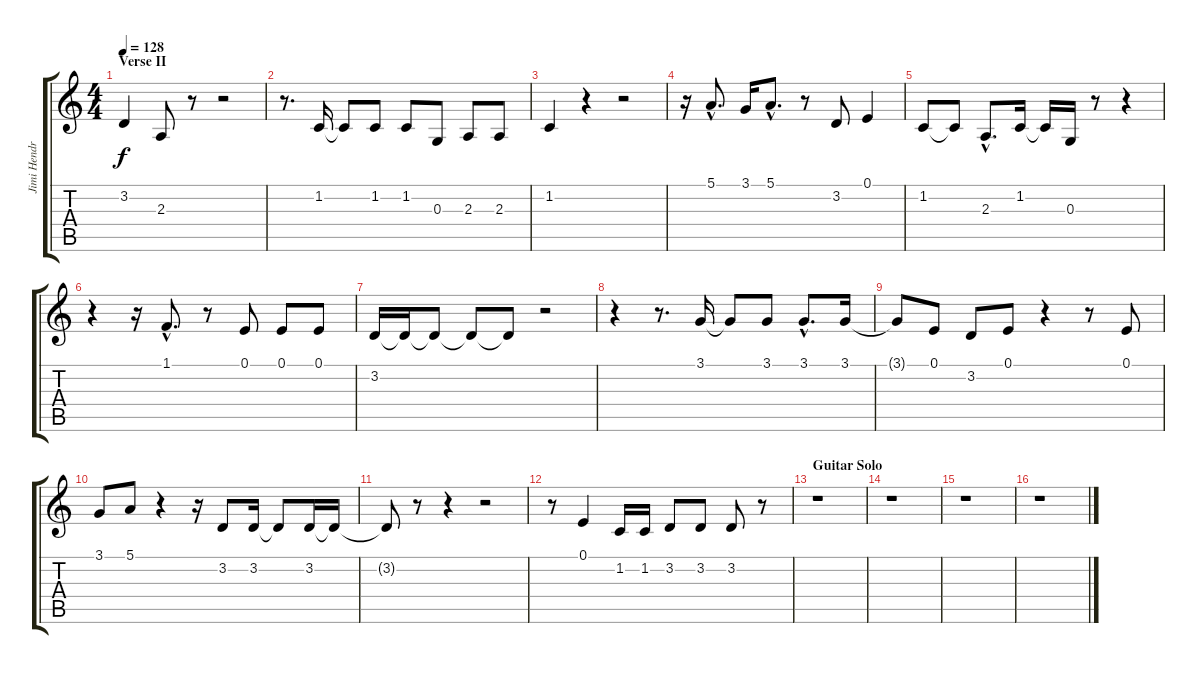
\track ("Jimi Hendrix Voice" "Jimi Hendr") {instrument harmonica}
\staff {score tabs}
\tuning (E4 B3 G3 D3 A2 E2) {hide}
\ts (4 4)
\section ("" "Verse II")
\tempo 128
\clef g2
\ks c
3.2.4{dy f} 2.3.8 r.8 r.2 |
r.8{d} 1.2.16 1.2{t}.8 1.2.8 1.2.8 0.3.8 2.3.8 2.3.8 |
1.2.4 r.4 r.2 |
r.16 5.1{hac}.8{d} 3.1.16 5.1{hac}.8{d} r.8 3.2.8 0.1.4 |
1.2.8 1.2{t}.8 2.3{hac}.8{d} 1.2.16 1.2{t}.16 0.3.16 r.8 r.4 |
r.4 r.16 1.1{hac}.8{d} r.8 0.1.8 0.1.8 0.1.8 |
3.2.16 3.2{t}.16 3.2{t}.8 3.2{t}.8 3.2{t}.8 r.2 |
r.4 r.8{d} 3.1.16 3.1{t}.8 3.1.8 3.1{hac}.8{d} 3.1.16 |
3.1{t}.8 0.1.8 3.2.8 0.1.8 r.4 r.8 0.1.8 |
3.1.8 5.1.8 r.4 r.16 3.2.8 3.2.16 3.2{t}.8 3.2.16 3.2{t}.16 |
3.2{t}.8 r.8 r.4 r.2 |
r.8 0.1.4 1.2.16 1.2.16 3.2.8 3.2.8 3.2.8 r.8 |
\section ("" "Guitar Solo")
r.1 |
r.1 |
r.1 |
r.1
